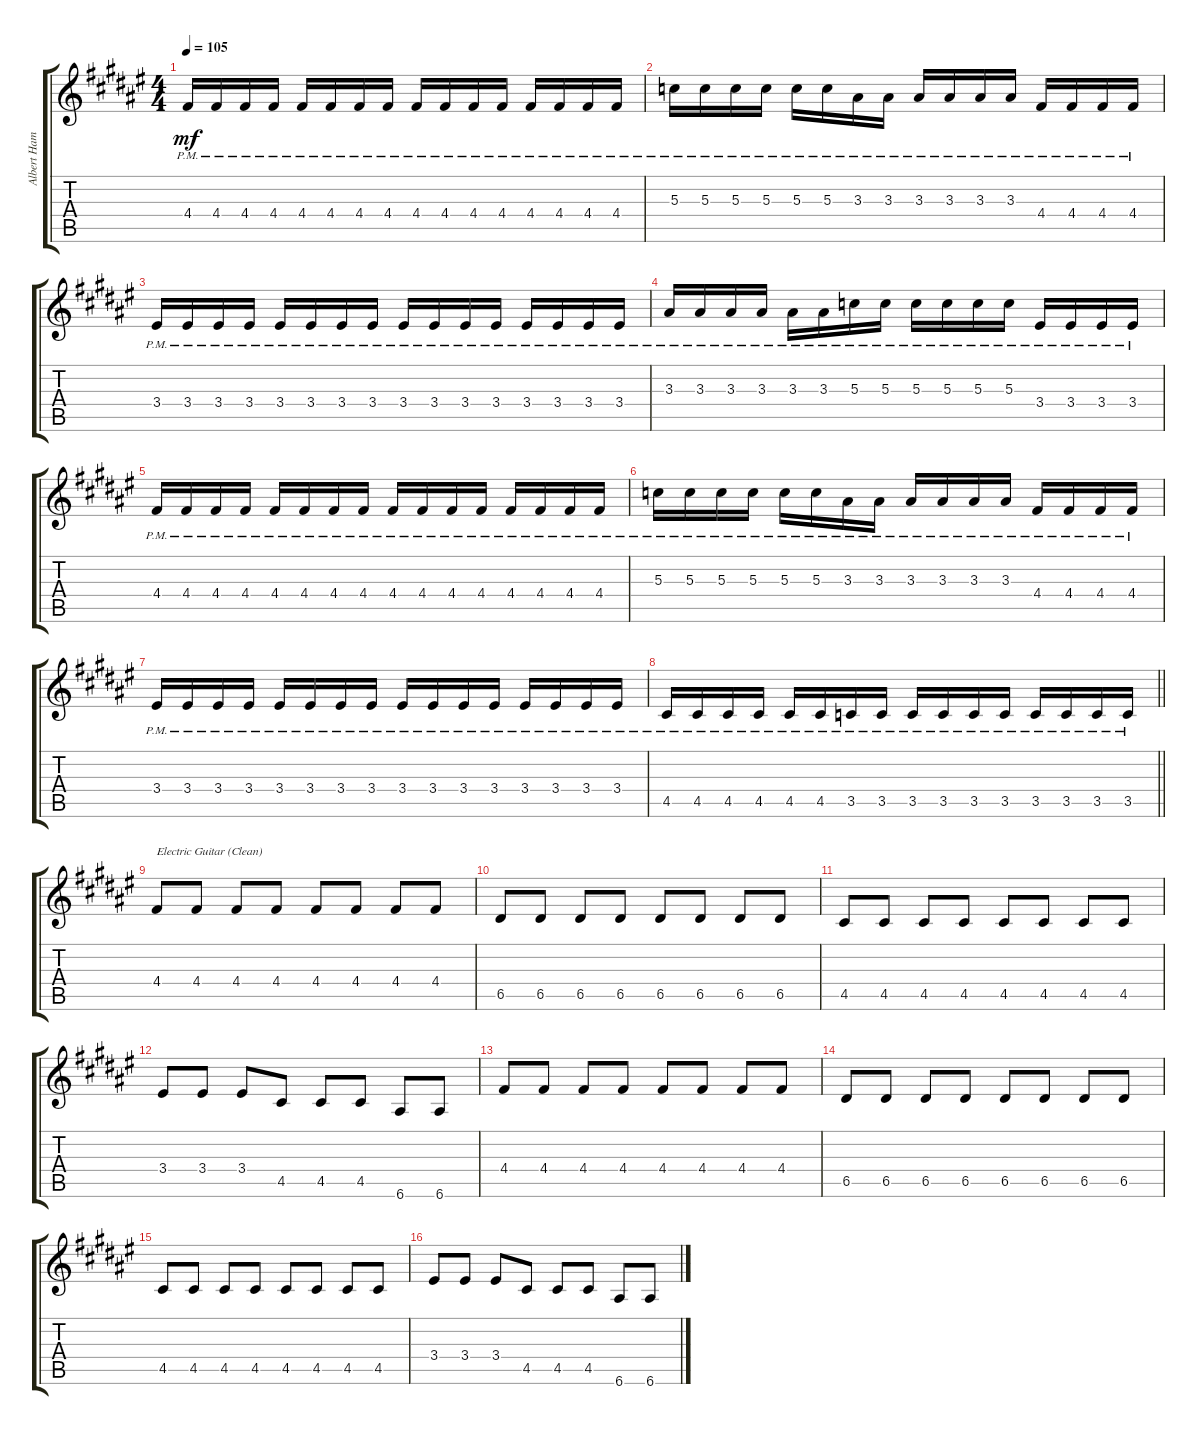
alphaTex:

\track ("Albert Hammond Jr. - Lead Guitar" "Albert Ham") {instrument overdrivenguitar}
\staff {score tabs}
\tuning (E4 B3 G3 D3 A2 E2) {hide}
\ts (4 4)
\tempo 105
\clef g2
\ks f#
4.4{pm}.16{dy mf} 4.4{pm}.16 4.4{pm}.16 4.4{pm}.16 4.4{pm}.16 4.4{pm}.16 4.4{pm}.16 4.4{pm}.16 4.4{pm}.16 4.4{pm}.16 4.4{pm}.16 4.4{pm}.16 4.4{pm}.16 4.4{pm}.16 4.4{pm}.16 4.4{pm}.16 |
5.3{pm}.16 5.3{pm}.16 5.3{pm}.16 5.3{pm}.16 5.3{pm}.16 5.3{pm}.16 3.3{pm}.16 3.3{pm}.16 3.3{pm}.16 3.3{pm}.16 3.3{pm}.16 3.3{pm}.16 4.4{pm}.16 4.4{pm}.16 4.4{pm}.16 4.4{pm}.16 |
3.4{pm}.16 3.4{pm}.16 3.4{pm}.16 3.4{pm}.16 3.4{pm}.16 3.4{pm}.16 3.4{pm}.16 3.4{pm}.16 3.4{pm}.16 3.4{pm}.16 3.4{pm}.16 3.4{pm}.16 3.4{pm}.16 3.4{pm}.16 3.4{pm}.16 3.4{pm}.16 |
3.3{pm}.16 3.3{pm}.16 3.3{pm}.16 3.3{pm}.16 3.3{pm}.16 3.3{pm}.16 5.3{pm}.16 5.3{pm}.16 5.3{pm}.16 5.3{pm}.16 5.3{pm}.16 5.3{pm}.16 3.4{pm}.16 3.4{pm}.16 3.4{pm}.16 3.4{pm}.16 |
4.4{pm}.16 4.4{pm}.16 4.4{pm}.16 4.4{pm}.16 4.4{pm}.16 4.4{pm}.16 4.4{pm}.16 4.4{pm}.16 4.4{pm}.16 4.4{pm}.16 4.4{pm}.16 4.4{pm}.16 4.4{pm}.16 4.4{pm}.16 4.4{pm}.16 4.4{pm}.16 |
5.3{pm}.16 5.3{pm}.16 5.3{pm}.16 5.3{pm}.16 5.3{pm}.16 5.3{pm}.16 3.3{pm}.16 3.3{pm}.16 3.3{pm}.16 3.3{pm}.16 3.3{pm}.16 3.3{pm}.16 4.4{pm}.16 4.4{pm}.16 4.4{pm}.16 4.4{pm}.16 |
3.4{pm}.16 3.4{pm}.16 3.4{pm}.16 3.4{pm}.16 3.4{pm}.16 3.4{pm}.16 3.4{pm}.16 3.4{pm}.16 3.4{pm}.16 3.4{pm}.16 3.4{pm}.16 3.4{pm}.16 3.4{pm}.16 3.4{pm}.16 3.4{pm}.16 3.4{pm}.16 |
\barLineRight lightlight
4.5{pm}.16 4.5{pm}.16 4.5{pm}.16 4.5{pm}.16 4.5{pm}.16 4.5{pm}.16 3.5{pm}.16 3.5{pm}.16 3.5{pm}.16 3.5{pm}.16 3.5{pm}.16 3.5{pm}.16 3.5{pm}.16 3.5{pm}.16 3.5{pm}.16 3.5{pm}.16 |
4.4.8{txt "Electric Guitar (Clean)" instrument electricguitarclean} 4.4.8 4.4.8 4.4.8 4.4.8 4.4.8 4.4.8 4.4.8 |
6.5.8 6.5.8 6.5.8 6.5.8 6.5.8 6.5.8 6.5.8 6.5.8 |
4.5.8 4.5.8 4.5.8 4.5.8 4.5.8 4.5.8 4.5.8 4.5.8 |
3.4.8 3.4.8 3.4.8 4.5.8 4.5.8 4.5.8 6.6.8 6.6.8 |
4.4.8 4.4.8 4.4.8 4.4.8 4.4.8 4.4.8 4.4.8 4.4.8 |
6.5.8 6.5.8 6.5.8 6.5.8 6.5.8 6.5.8 6.5.8 6.5.8 |
4.5.8 4.5.8 4.5.8 4.5.8 4.5.8 4.5.8 4.5.8 4.5.8 |
3.4.8 3.4.8 3.4.8 4.5.8 4.5.8 4.5.8 6.6.8 6.6.8
